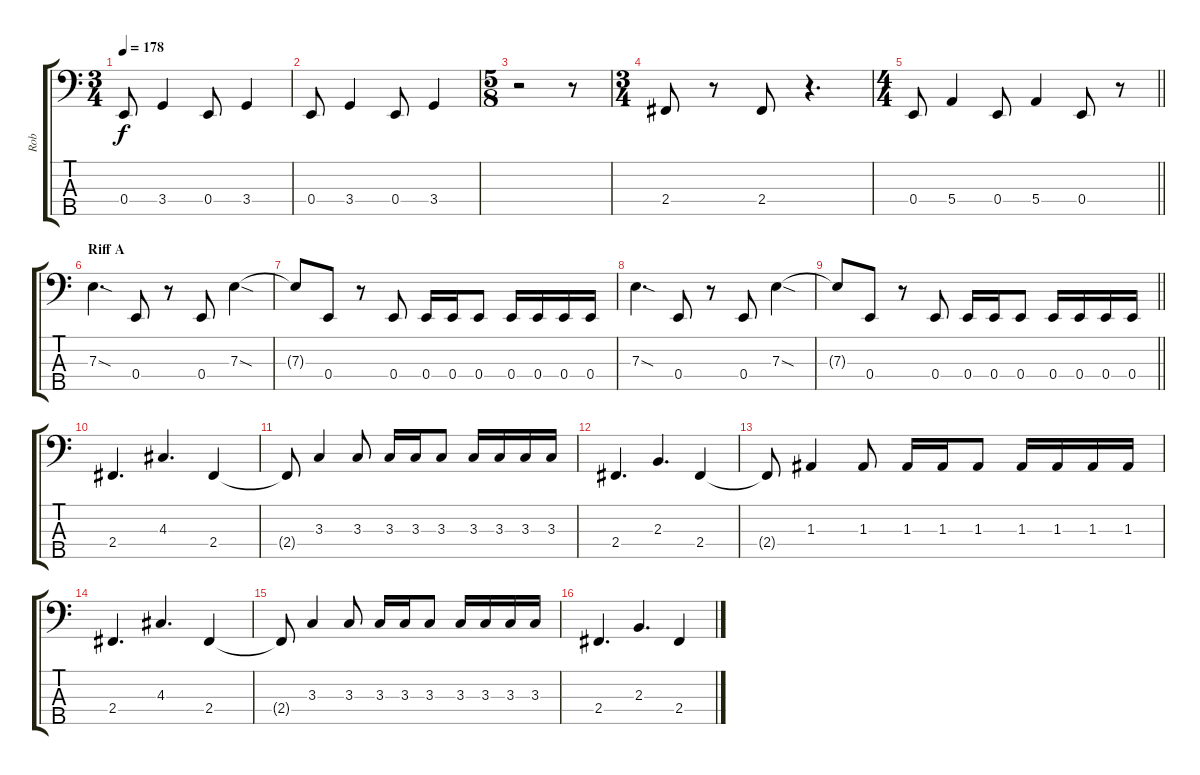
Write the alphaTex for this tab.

\track ("Rob" "Rob") {instrument electricbassfinger}
\staff {score tabs}
\tuning (G2 D2 A1 E1 B0) {hide}
\ts (3 4)
\tempo 178
\clef f4
\ks c
0.4.8{dy f} 3.4.4 0.4.8 3.4.4 |
0.4.8 3.4.4 0.4.8 3.4.4 |
\ts (5 8)
r.2 r.8 |
\ts (3 4)
2.4.8 r.8 2.4.8 r.4{d} |
\ts (4 4)
\barLineRight lightlight
0.4.8 5.4.4 0.4.8 5.4.4 0.4.8 r.8 |
\section ("" "Riff A")
7.3{sod}.4{d} 0.4.8 r.8 0.4.8 7.3{sod}.4 |
7.3{t}.8 0.4.8 r.8 0.4.8 0.4.16 0.4.16 0.4.8 0.4.16 0.4.16 0.4.16 0.4.16 |
7.3{sod}.4{d} 0.4.8 r.8 0.4.8 7.3{sod}.4 |
\barLineRight lightlight
7.3{t}.8 0.4.8 r.8 0.4.8 0.4.16 0.4.16 0.4.8 0.4.16 0.4.16 0.4.16 0.4.16 |
\section ("" "")
2.4.4{d} 4.3.4{d} 2.4.4 |
2.4{t}.8 3.3.4 3.3.8 3.3.16 3.3.16 3.3.8 3.3.16 3.3.16 3.3.16 3.3.16 |
2.4.4{d} 2.3.4{d} 2.4.4 |
2.4{t}.8 1.3.4 1.3.8 1.3.16 1.3.16 1.3.8 1.3.16 1.3.16 1.3.16 1.3.16 |
2.4.4{d} 4.3.4{d} 2.4.4 |
2.4{t}.8 3.3.4 3.3.8 3.3.16 3.3.16 3.3.8 3.3.16 3.3.16 3.3.16 3.3.16 |
2.4.4{d} 2.3.4{d} 2.4.4
